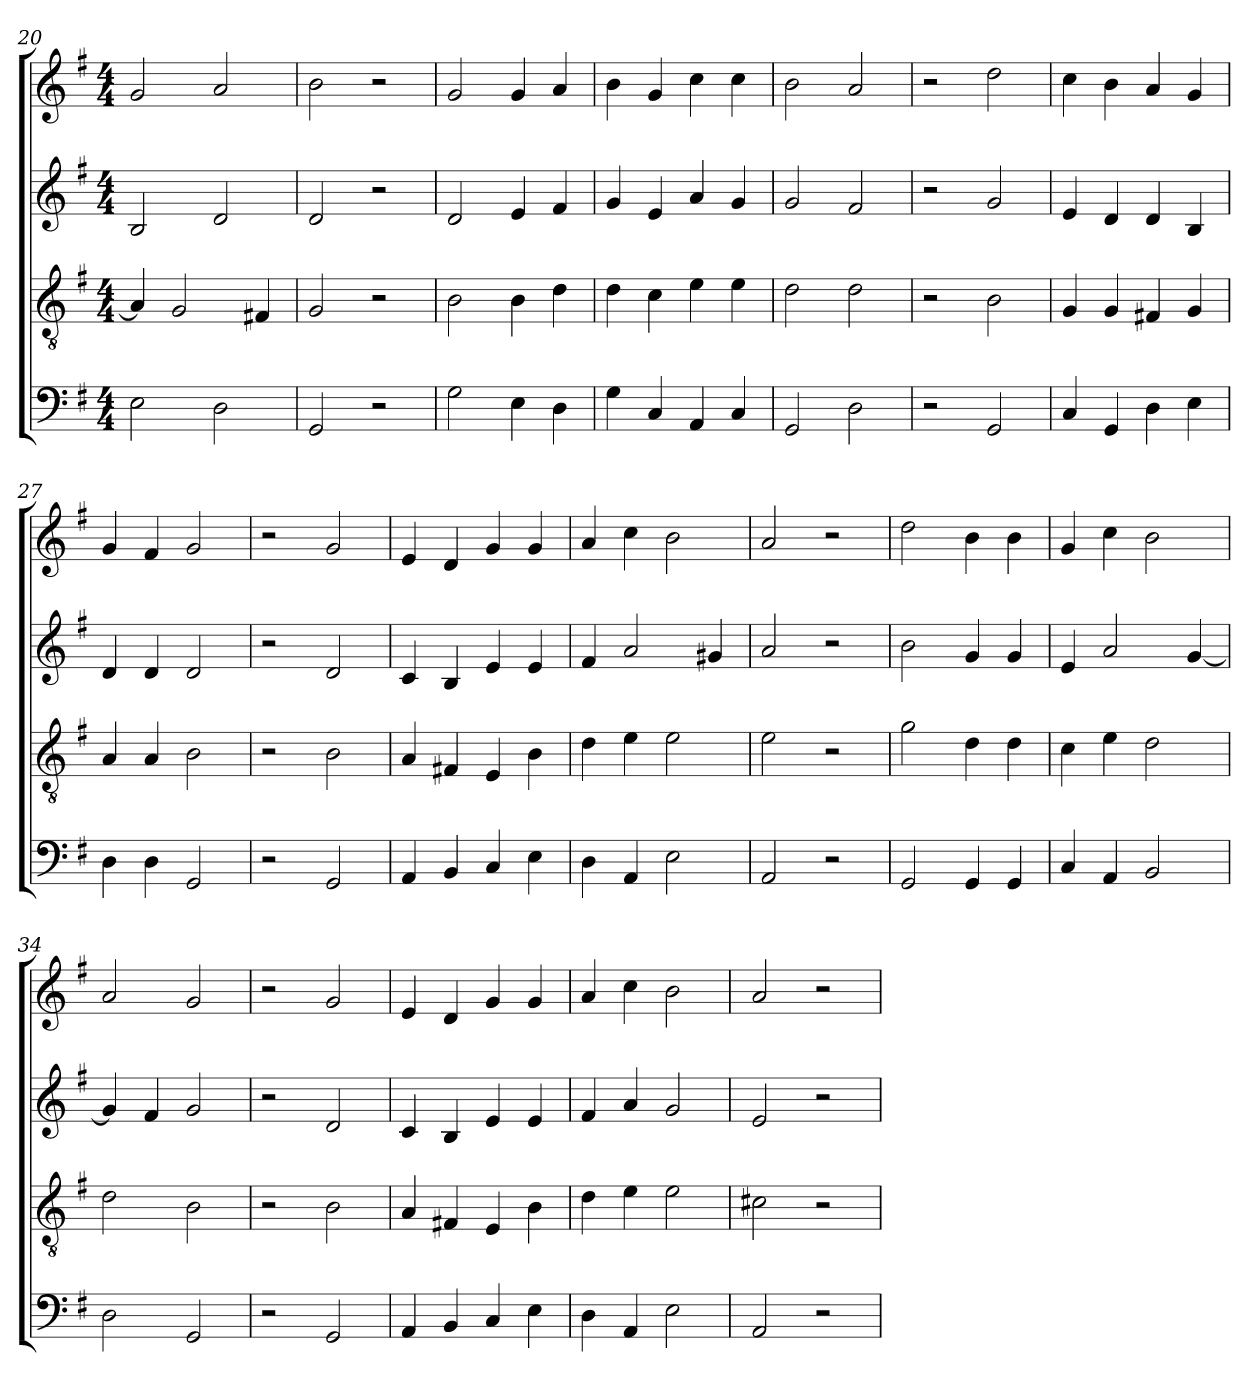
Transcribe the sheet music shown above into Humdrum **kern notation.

**kern	**kern	**kern	**kern
*part4	*part3	*part2	*part1
*staff4	*staff3	*staff2	*staff1
*clefF4	*clefGv2	*clefG2	*clefG2
*k[f#]	*k[f#]	*k[f#]	*k[f#]
*M4/4	*M4/4	*M4/4	*M4/4
=20	=20	=20	=20
2E	4A]	2B	2g
.	2G	.	.
2D	.	2d	2a
.	4F#X	.	.
=21	=21	=21	=21
2GG	2G	2d	2b
2r	2r	2r	2r
=22	=22	=22	=22
2G	2B	2d	2g
4E	4B	4e	4g
4D	4d	4f#	4a
=23	=23	=23	=23
4G	4d	4g	4b
4C	4c	4e	4g
4AA	4e	4a	4cc
4C	4e	4g	4cc
=24	=24	=24	=24
2GG	2d	2g	2b
2D	2d	2f#	2a
=25	=25	=25	=25
2r	2r	2r	2r
2GG	2B	2g	2dd
=26	=26	=26	=26
4C	4G	4e	4cc
4GG	4G	4d	4b
4D	4F#X	4d	4a
4E	4G	4B	4g
=27	=27	=27	=27
4D	4A	4d	4g
4D	4A	4d	4f#
2GG	2B	2d	2g
=28	=28	=28	=28
2r	2r	2r	2r
2GG	2B	2d	2g
=29	=29	=29	=29
4AA	4A	4c	4e
4BB	4F#X	4B	4d
4C	4E	4e	4g
4E	4B	4e	4g
=30	=30	=30	=30
4D	4d	4f#	4a
4AA	4e	2a	4cc
2E	2e	.	2b
.	.	4g#X	.
=31	=31	=31	=31
2AA	2e	2a	2a
2r	2r	2r	2r
=32	=32	=32	=32
2GG	2g	2b	2dd
4GG	4d	4g	4b
4GG	4d	4g	4b
=33	=33	=33	=33
4C	4c	4e	4g
4AA	4e	2a	4cc
2BB	2d	.	2b
.	.	[4g	.
=34	=34	=34	=34
2D	2d	4g]	2a
.	.	4f#	.
2GG	2B	2g	2g
=35	=35	=35	=35
2r	2r	2r	2r
2GG	2B	2d	2g
=36	=36	=36	=36
4AA	4A	4c	4e
4BB	4F#X	4B	4d
4C	4E	4e	4g
4E	4B	4e	4g
=37	=37	=37	=37
4D	4d	4f#	4a
4AA	4e	4a	4cc
2E	2e	2g	2b
=38	=38	=38	=38
2AA	2c#X	2e	2a
2r	2r	2r	2r
=	=	=	=
*-	*-	*-	*-
